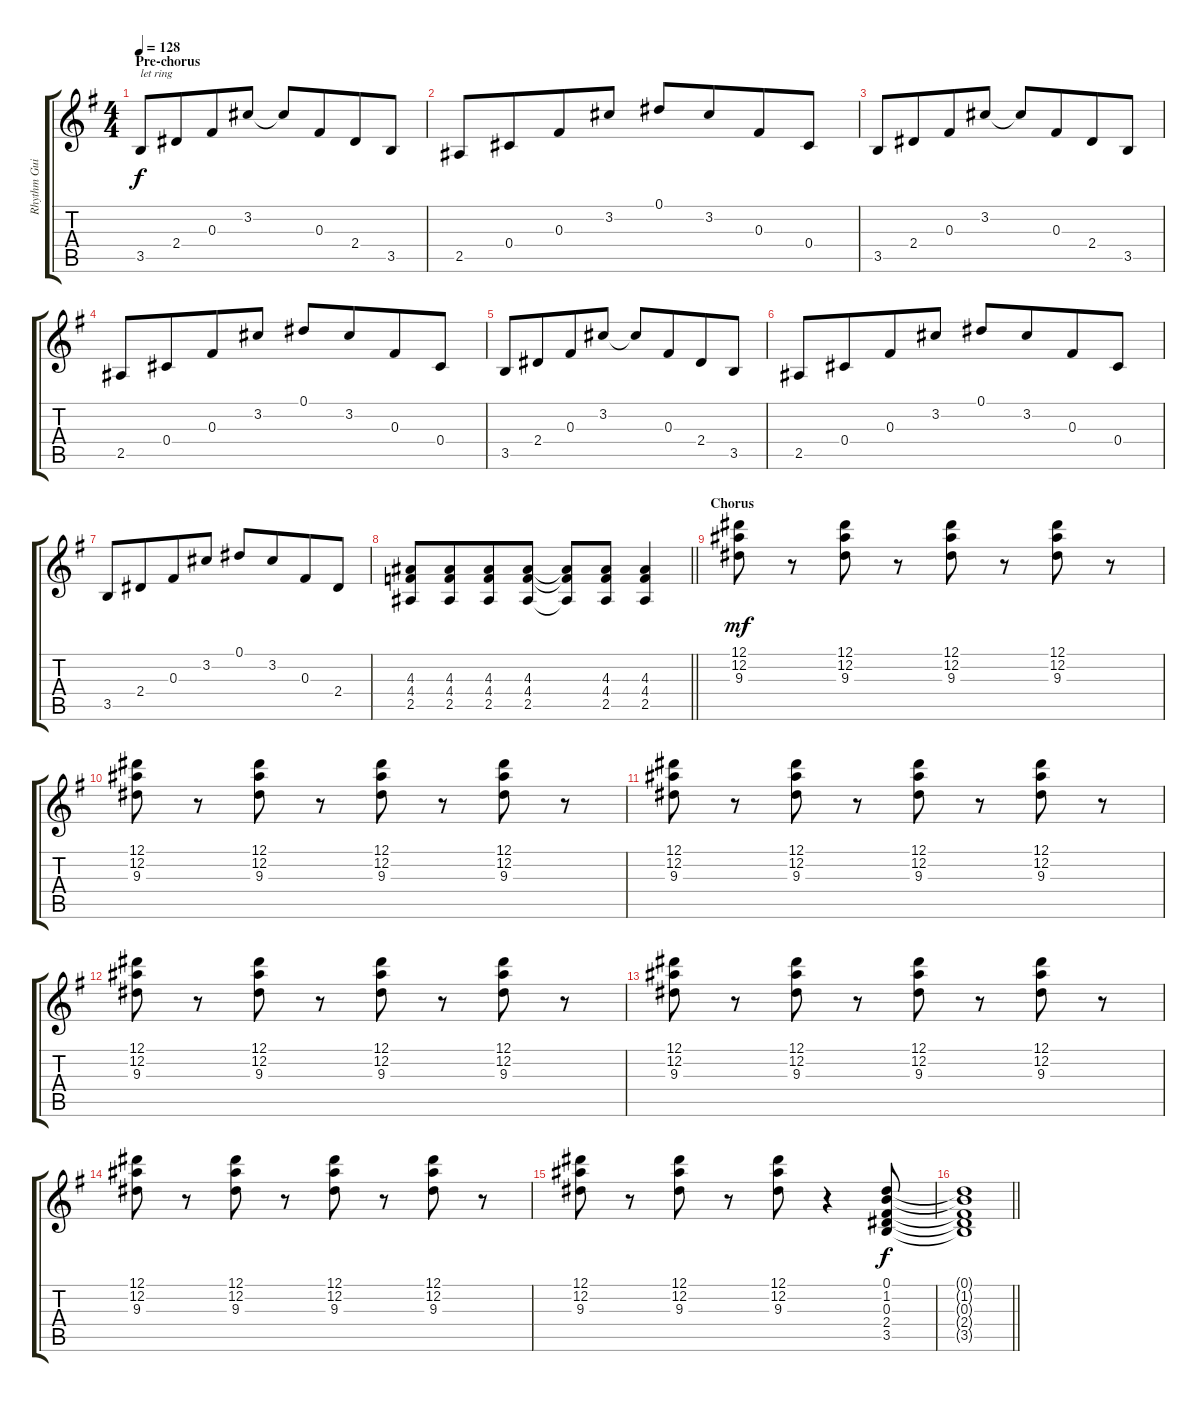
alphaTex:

\track ("Rhythm Guitar" "Rhythm Gui") {instrument distortionguitar}
\staff {score tabs}
\tuning (Eb4 Bb3 Gb3 Db3 Ab2 Eb2) {hide}
\ts (4 4)
\section ("" "Pre-chorus")
\tempo 128
\clef g2
\ks eminor
3.5.8{txt "let ring" dy f} 2.4.8{beam merge} 0.3.8 3.2.8 3.2{t}.8 0.3.8{beam merge} 2.4.8 3.5.8 |
2.5.8 0.4.8{beam merge} 0.3.8 3.2.8 0.1.8 3.2.8{beam merge} 0.3.8 0.4.8 |
3.5.8 2.4.8{beam merge} 0.3.8 3.2.8 3.2{t}.8 0.3.8{beam merge} 2.4.8 3.5.8 |
2.5.8 0.4.8{beam merge} 0.3.8 3.2.8 0.1.8 3.2.8{beam merge} 0.3.8 0.4.8 |
3.5.8 2.4.8{beam merge} 0.3.8 3.2.8 3.2{t}.8 0.3.8{beam merge} 2.4.8 3.5.8 |
2.5.8 0.4.8{beam merge} 0.3.8 3.2.8 0.1.8 3.2.8{beam merge} 0.3.8 0.4.8 |
3.5.8 2.4.8{beam merge} 0.3.8 3.2.8 0.1.8 3.2.8{beam merge} 0.3.8 2.4.8 |
\barLineRight lightlight
(4.3 4.4 2.5).8 (4.3 4.4 2.5).8{beam merge} (4.3 4.4 2.5).8 (4.3 4.4 2.5).8 (4.3{t} 4.4{t} 2.5{t}).8 (4.3 4.4 2.5).8 (4.3 4.4 2.5).4 |
\section ("" "Chorus")
(12.1 12.2 9.3).8{dy mf} r.8 (12.1 12.2 9.3).8 r.8 (12.1 12.2 9.3).8 r.8 (12.1 12.2 9.3).8 r.8 |
(12.1 12.2 9.3).8 r.8 (12.1 12.2 9.3).8 r.8 (12.1 12.2 9.3).8 r.8 (12.1 12.2 9.3).8 r.8 |
(12.1 12.2 9.3).8 r.8 (12.1 12.2 9.3).8 r.8 (12.1 12.2 9.3).8 r.8 (12.1 12.2 9.3).8 r.8 |
(12.1 12.2 9.3).8 r.8 (12.1 12.2 9.3).8 r.8 (12.1 12.2 9.3).8 r.8 (12.1 12.2 9.3).8 r.8 |
(12.1 12.2 9.3).8 r.8 (12.1 12.2 9.3).8 r.8 (12.1 12.2 9.3).8 r.8 (12.1 12.2 9.3).8 r.8 |
(12.1 12.2 9.3).8 r.8 (12.1 12.2 9.3).8 r.8 (12.1 12.2 9.3).8 r.8 (12.1 12.2 9.3).8 r.8 |
(12.1 12.2 9.3).8 r.8 (12.1 12.2 9.3).8 r.8 (12.1 12.2 9.3).8 r.4 (0.1 1.2 0.3 2.4 3.5).8{dy f} |
\barLineRight lightlight
(0.1{t} 1.2{t} 0.3{t} 2.4{t} 3.5{t}).1
